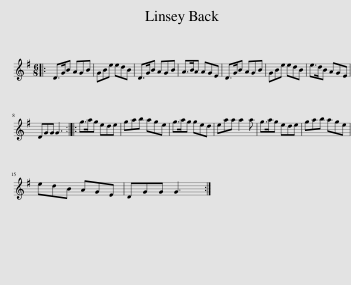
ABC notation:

X:1
L:1/8
M:6/8
I:linebreak $
K:G
V:1 treble
V:1
|: D>GB AGB | GBe edB | D>GB AGB | A>BA AGE | D>GB AGB | %5
 GBe edB | e>dB AGE |$ DGG G3 :: g>ag ede | gab age | %10
 g>ag ged | eaa a2 a | g>ag ede | gab age |$ edB AGE | %15
 DGG G3 :| %16
